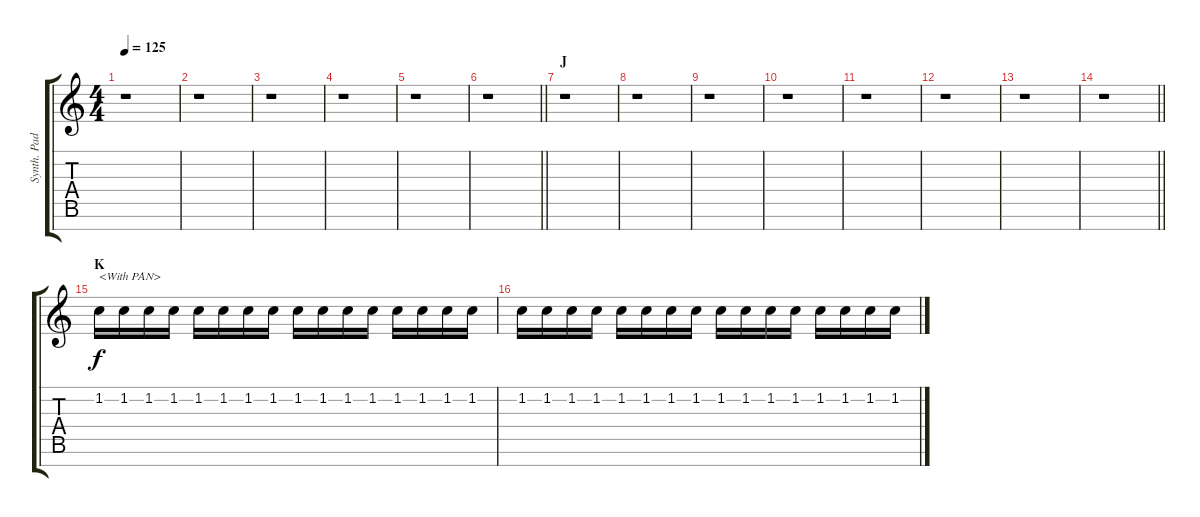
\track ("Synth. Pad II" "Synth. Pad") {instrument pad1newage}
\staff {score tabs}
\tuning (E5 B4 G4 D4 A3 E3 B2) {hide}
\ts (4 4)
\tempo 125
\clef g2
\ks c
r.1{dy f} |
r.1 |
r.1 |
r.1 |
r.1 |
\barLineRight lightlight
r.1 |
\section ("" "J")
r.1 |
r.1 |
r.1 |
r.1 |
r.1 |
r.1 |
r.1 |
\barLineRight lightlight
r.1 |
\section ("" "K")
1.2.16{txt "<With PAN>"} 1.2.16 1.2.16 1.2.16 1.2.16 1.2.16 1.2.16 1.2.16 1.2.16 1.2.16 1.2.16 1.2.16 1.2.16 1.2.16 1.2.16 1.2.16 |
1.2.16 1.2.16 1.2.16 1.2.16 1.2.16 1.2.16 1.2.16 1.2.16 1.2.16 1.2.16 1.2.16 1.2.16 1.2.16 1.2.16 1.2.16 1.2.16
